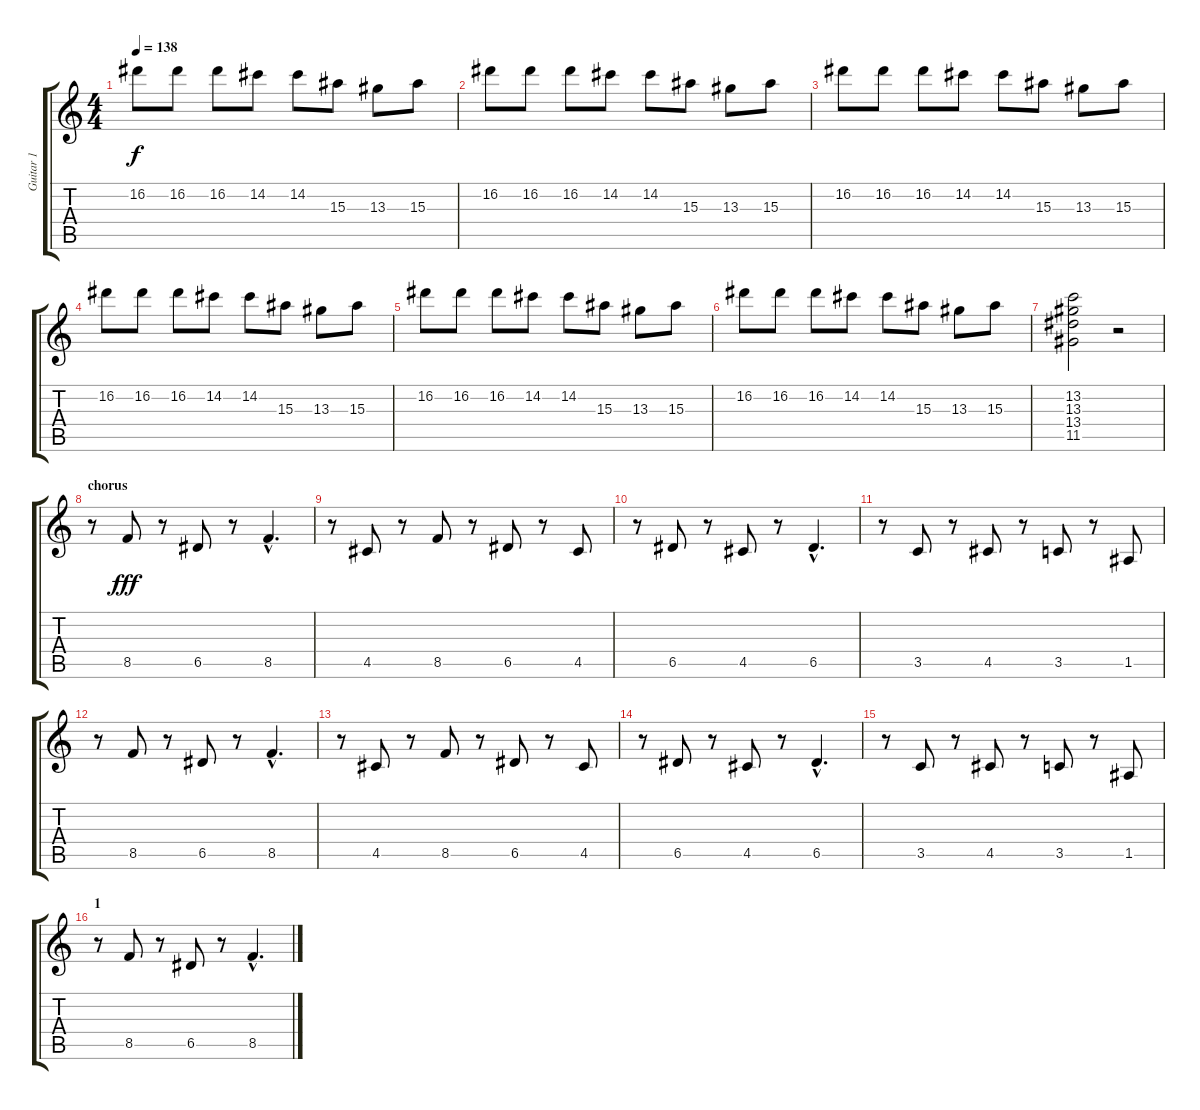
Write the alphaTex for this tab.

\track ("Guitar 1" "Guitar 1") {instrument distortionguitar}
\staff {score tabs}
\tuning (E4 B3 G3 D3 A2 E2) {hide}
\ts (4 4)
\tempo 138
\clef g2
\ks c
16.2.8{dy f} 16.2.8 16.2.8 14.2.8 14.2.8 15.3.8 13.3.8 15.3.8 |
16.2.8 16.2.8 16.2.8 14.2.8 14.2.8 15.3.8 13.3.8 15.3.8 |
16.2.8 16.2.8 16.2.8 14.2.8 14.2.8 15.3.8 13.3.8 15.3.8 |
16.2.8 16.2.8 16.2.8 14.2.8 14.2.8 15.3.8 13.3.8 15.3.8 |
16.2.8 16.2.8 16.2.8 14.2.8 14.2.8 15.3.8 13.3.8 15.3.8 |
16.2.8 16.2.8 16.2.8 14.2.8 14.2.8 15.3.8 13.3.8 15.3.8 |
(13.2 13.3 13.4 11.5).2 r.2 |
\section ("" "chorus")
r.8 8.5.8{dy fff} r.8 6.5.8 r.8 8.5{hac}.4{d} |
r.8 4.5.8 r.8 8.5.8 r.8 6.5.8 r.8 4.5.8 |
r.8 6.5.8 r.8 4.5.8 r.8 6.5{hac}.4{d} |
r.8 3.5.8 r.8 4.5.8 r.8 3.5.8 r.8 1.5.8 |
r.8 8.5.8 r.8 6.5.8 r.8 8.5{hac}.4{d} |
r.8 4.5.8 r.8 8.5.8 r.8 6.5.8 r.8 4.5.8 |
r.8 6.5.8 r.8 4.5.8 r.8 6.5{hac}.4{d} |
r.8 3.5.8 r.8 4.5.8 r.8 3.5.8 r.8 1.5.8 |
\section ("" "1")
r.8 8.5.8 r.8 6.5.8 r.8 8.5{hac}.4{d}
